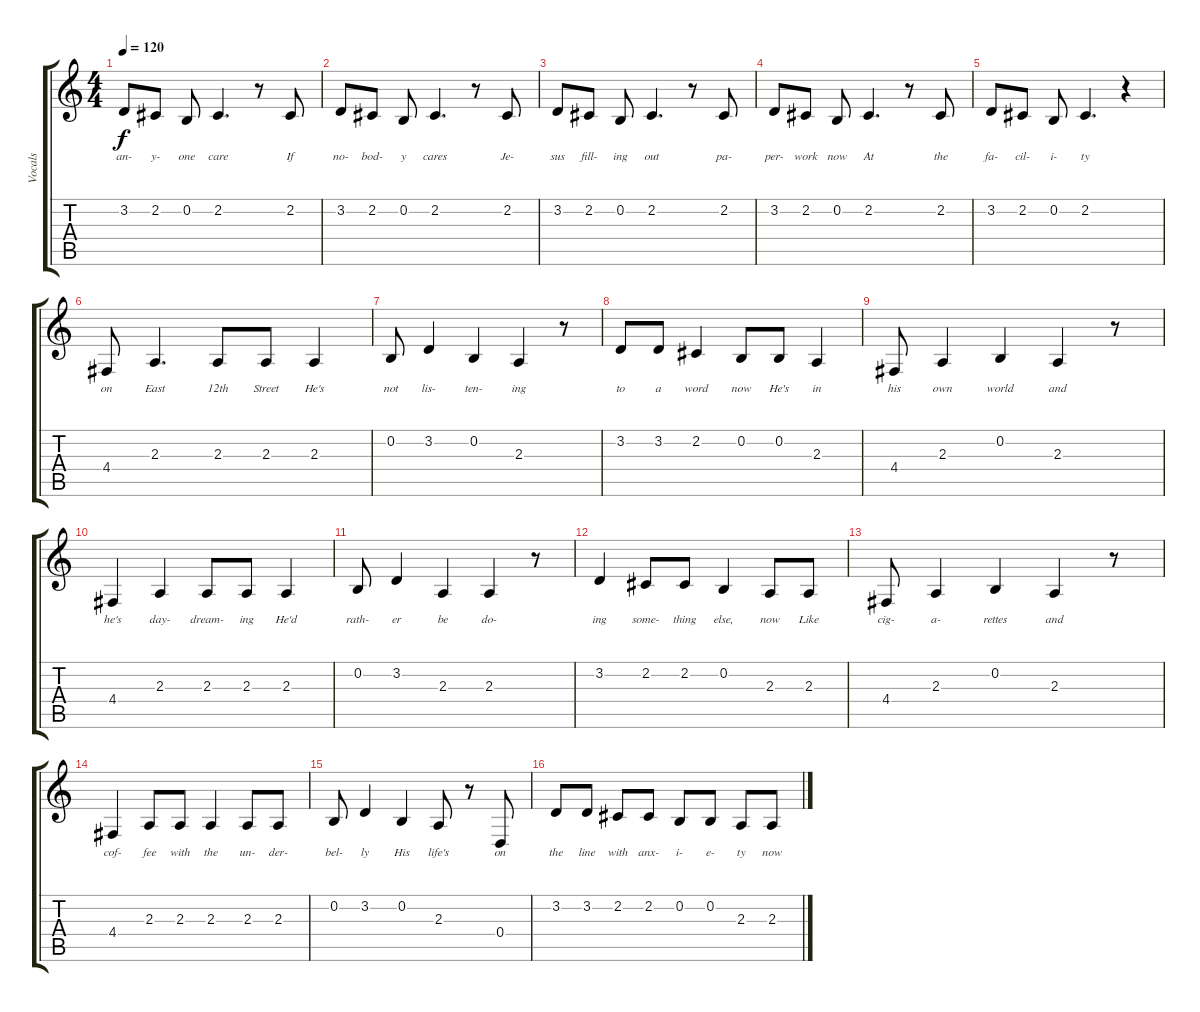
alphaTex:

\track ("Vocals" "Vocals") {instrument clarinet}
\staff {score tabs}
\tuning (E4 B3 G3 D3 A2 E2) {hide}
\ts (4 4)
\tempo 120
\clef g2
\ks c
3.2.8{lyrics (0 "an-") lyrics (1 "") lyrics (2 "") lyrics (3 "") lyrics (4 "") dy f} 2.2.8{lyrics (0 "y-") lyrics (1 "") lyrics (2 "") lyrics (3 "") lyrics (4 "")} 0.2.8{lyrics (0 "one") lyrics (1 "") lyrics (2 "") lyrics (3 "") lyrics (4 "")} 2.2.4{d lyrics (0 "care") lyrics (1 "") lyrics (2 "") lyrics (3 "") lyrics (4 "")} r.8 2.2.8{lyrics (0 "If") lyrics (1 "") lyrics (2 "") lyrics (3 "") lyrics (4 "")} |
3.2.8{lyrics (0 "no-") lyrics (1 "") lyrics (2 "") lyrics (3 "") lyrics (4 "")} 2.2.8{lyrics (0 "bod-") lyrics (1 "") lyrics (2 "") lyrics (3 "") lyrics (4 "")} 0.2.8{lyrics (0 "y") lyrics (1 "") lyrics (2 "") lyrics (3 "") lyrics (4 "")} 2.2.4{d lyrics (0 "cares") lyrics (1 "") lyrics (2 "") lyrics (3 "") lyrics (4 "")} r.8 2.2.8{lyrics (0 "Je-") lyrics (1 "") lyrics (2 "") lyrics (3 "") lyrics (4 "")} |
3.2.8{lyrics (0 "sus") lyrics (1 "") lyrics (2 "") lyrics (3 "") lyrics (4 "")} 2.2.8{lyrics (0 "fill-") lyrics (1 "") lyrics (2 "") lyrics (3 "") lyrics (4 "")} 0.2.8{lyrics (0 "ing") lyrics (1 "") lyrics (2 "") lyrics (3 "") lyrics (4 "")} 2.2.4{d lyrics (0 "out") lyrics (1 "") lyrics (2 "") lyrics (3 "") lyrics (4 "")} r.8 2.2.8{lyrics (0 "pa-") lyrics (1 "") lyrics (2 "") lyrics (3 "") lyrics (4 "")} |
3.2.8{lyrics (0 "per-") lyrics (1 "") lyrics (2 "") lyrics (3 "") lyrics (4 "")} 2.2.8{lyrics (0 "work") lyrics (1 "") lyrics (2 "") lyrics (3 "") lyrics (4 "")} 0.2.8{lyrics (0 "now") lyrics (1 "") lyrics (2 "") lyrics (3 "") lyrics (4 "")} 2.2.4{d lyrics (0 "At") lyrics (1 "") lyrics (2 "") lyrics (3 "") lyrics (4 "")} r.8 2.2.8{lyrics (0 "the") lyrics (1 "") lyrics (2 "") lyrics (3 "") lyrics (4 "")} |
3.2.8{lyrics (0 "fa-") lyrics (1 "") lyrics (2 "") lyrics (3 "") lyrics (4 "")} 2.2.8{lyrics (0 "cil-") lyrics (1 "") lyrics (2 "") lyrics (3 "") lyrics (4 "")} 0.2.8{lyrics (0 "i-") lyrics (1 "") lyrics (2 "") lyrics (3 "") lyrics (4 "")} 2.2.4{d lyrics (0 "ty") lyrics (1 "") lyrics (2 "") lyrics (3 "") lyrics (4 "")} r.4 |
4.4.8{lyrics (0 "on") lyrics (1 "") lyrics (2 "") lyrics (3 "") lyrics (4 "")} 2.3.4{d lyrics (0 "East") lyrics (1 "") lyrics (2 "") lyrics (3 "") lyrics (4 "")} 2.3.8{lyrics (0 "12th") lyrics (1 "") lyrics (2 "") lyrics (3 "") lyrics (4 "")} 2.3.8{lyrics (0 "Street") lyrics (1 "") lyrics (2 "") lyrics (3 "") lyrics (4 "")} 2.3.4{lyrics (0 "He's") lyrics (1 "") lyrics (2 "") lyrics (3 "") lyrics (4 "")} |
0.2.8{lyrics (0 "not") lyrics (1 "") lyrics (2 "") lyrics (3 "") lyrics (4 "")} 3.2.4{lyrics (0 "lis-") lyrics (1 "") lyrics (2 "") lyrics (3 "") lyrics (4 "")} 0.2.4{lyrics (0 "ten-") lyrics (1 "") lyrics (2 "") lyrics (3 "") lyrics (4 "")} 2.3.4{lyrics (0 "ing") lyrics (1 "") lyrics (2 "") lyrics (3 "") lyrics (4 "")} r.8 |
3.2.8{lyrics (0 "to") lyrics (1 "") lyrics (2 "") lyrics (3 "") lyrics (4 "")} 3.2.8{lyrics (0 "a") lyrics (1 "") lyrics (2 "") lyrics (3 "") lyrics (4 "")} 2.2.4{lyrics (0 "word") lyrics (1 "") lyrics (2 "") lyrics (3 "") lyrics (4 "")} 0.2.8{lyrics (0 "now") lyrics (1 "") lyrics (2 "") lyrics (3 "") lyrics (4 "")} 0.2.8{lyrics (0 "He's") lyrics (1 "") lyrics (2 "") lyrics (3 "") lyrics (4 "")} 2.3.4{lyrics (0 "in") lyrics (1 "") lyrics (2 "") lyrics (3 "") lyrics (4 "")} |
4.4.8{lyrics (0 "his") lyrics (1 "") lyrics (2 "") lyrics (3 "") lyrics (4 "")} 2.3.4{lyrics (0 "own") lyrics (1 "") lyrics (2 "") lyrics (3 "") lyrics (4 "")} 0.2.4{lyrics (0 "world") lyrics (1 "") lyrics (2 "") lyrics (3 "") lyrics (4 "")} 2.3.4{lyrics (0 "and") lyrics (1 "") lyrics (2 "") lyrics (3 "") lyrics (4 "")} r.8 |
4.4.4{lyrics (0 "he's") lyrics (1 "") lyrics (2 "") lyrics (3 "") lyrics (4 "")} 2.3.4{lyrics (0 "day-") lyrics (1 "") lyrics (2 "") lyrics (3 "") lyrics (4 "")} 2.3.8{lyrics (0 "dream-") lyrics (1 "") lyrics (2 "") lyrics (3 "") lyrics (4 "")} 2.3.8{lyrics (0 "ing") lyrics (1 "") lyrics (2 "") lyrics (3 "") lyrics (4 "")} 2.3.4{lyrics (0 "He'd") lyrics (1 "") lyrics (2 "") lyrics (3 "") lyrics (4 "")} |
0.2.8{lyrics (0 "rath-") lyrics (1 "") lyrics (2 "") lyrics (3 "") lyrics (4 "")} 3.2.4{lyrics (0 "er") lyrics (1 "") lyrics (2 "") lyrics (3 "") lyrics (4 "")} 2.3.4{lyrics (0 "be") lyrics (1 "") lyrics (2 "") lyrics (3 "") lyrics (4 "")} 2.3.4{lyrics (0 "do-") lyrics (1 "") lyrics (2 "") lyrics (3 "") lyrics (4 "")} r.8 |
3.2.4{lyrics (0 "ing") lyrics (1 "") lyrics (2 "") lyrics (3 "") lyrics (4 "")} 2.2.8{lyrics (0 "some-") lyrics (1 "") lyrics (2 "") lyrics (3 "") lyrics (4 "")} 2.2.8{lyrics (0 "thing") lyrics (1 "") lyrics (2 "") lyrics (3 "") lyrics (4 "")} 0.2.4{lyrics (0 "else,") lyrics (1 "") lyrics (2 "") lyrics (3 "") lyrics (4 "")} 2.3.8{lyrics (0 "now") lyrics (1 "") lyrics (2 "") lyrics (3 "") lyrics (4 "")} 2.3.8{lyrics (0 "Like") lyrics (1 "") lyrics (2 "") lyrics (3 "") lyrics (4 "")} |
4.4.8{lyrics (0 "cig-") lyrics (1 "") lyrics (2 "") lyrics (3 "") lyrics (4 "")} 2.3.4{lyrics (0 "a-") lyrics (1 "") lyrics (2 "") lyrics (3 "") lyrics (4 "")} 0.2.4{lyrics (0 "rettes") lyrics (1 "") lyrics (2 "") lyrics (3 "") lyrics (4 "")} 2.3.4{lyrics (0 "and") lyrics (1 "") lyrics (2 "") lyrics (3 "") lyrics (4 "")} r.8 |
4.4.4{lyrics (0 "cof-") lyrics (1 "") lyrics (2 "") lyrics (3 "") lyrics (4 "")} 2.3.8{lyrics (0 "fee") lyrics (1 "") lyrics (2 "") lyrics (3 "") lyrics (4 "")} 2.3.8{lyrics (0 "with") lyrics (1 "") lyrics (2 "") lyrics (3 "") lyrics (4 "")} 2.3.4{lyrics (0 "the") lyrics (1 "") lyrics (2 "") lyrics (3 "") lyrics (4 "")} 2.3.8{lyrics (0 "un-") lyrics (1 "") lyrics (2 "") lyrics (3 "") lyrics (4 "")} 2.3.8{lyrics (0 "der-") lyrics (1 "") lyrics (2 "") lyrics (3 "") lyrics (4 "")} |
0.2.8{lyrics (0 "bel-") lyrics (1 "") lyrics (2 "") lyrics (3 "") lyrics (4 "")} 3.2.4{lyrics (0 "ly") lyrics (1 "") lyrics (2 "") lyrics (3 "") lyrics (4 "")} 0.2.4{lyrics (0 "His") lyrics (1 "") lyrics (2 "") lyrics (3 "") lyrics (4 "")} 2.3.8{lyrics (0 "life's") lyrics (1 "") lyrics (2 "") lyrics (3 "") lyrics (4 "")} r.8 0.4.8{lyrics (0 "on") lyrics (1 "") lyrics (2 "") lyrics (3 "") lyrics (4 "")} |
3.2.8{lyrics (0 "the") lyrics (1 "") lyrics (2 "") lyrics (3 "") lyrics (4 "")} 3.2.8{lyrics (0 "line") lyrics (1 "") lyrics (2 "") lyrics (3 "") lyrics (4 "")} 2.2.8{lyrics (0 "with") lyrics (1 "") lyrics (2 "") lyrics (3 "") lyrics (4 "")} 2.2.8{lyrics (0 "anx-") lyrics (1 "") lyrics (2 "") lyrics (3 "") lyrics (4 "")} 0.2.8{lyrics (0 "i-") lyrics (1 "") lyrics (2 "") lyrics (3 "") lyrics (4 "")} 0.2.8{lyrics (0 "e-") lyrics (1 "") lyrics (2 "") lyrics (3 "") lyrics (4 "")} 2.3.8{lyrics (0 "ty") lyrics (1 "") lyrics (2 "") lyrics (3 "") lyrics (4 "")} 2.3.8{lyrics (0 "now") lyrics (1 "") lyrics (2 "") lyrics (3 "") lyrics (4 "")}
